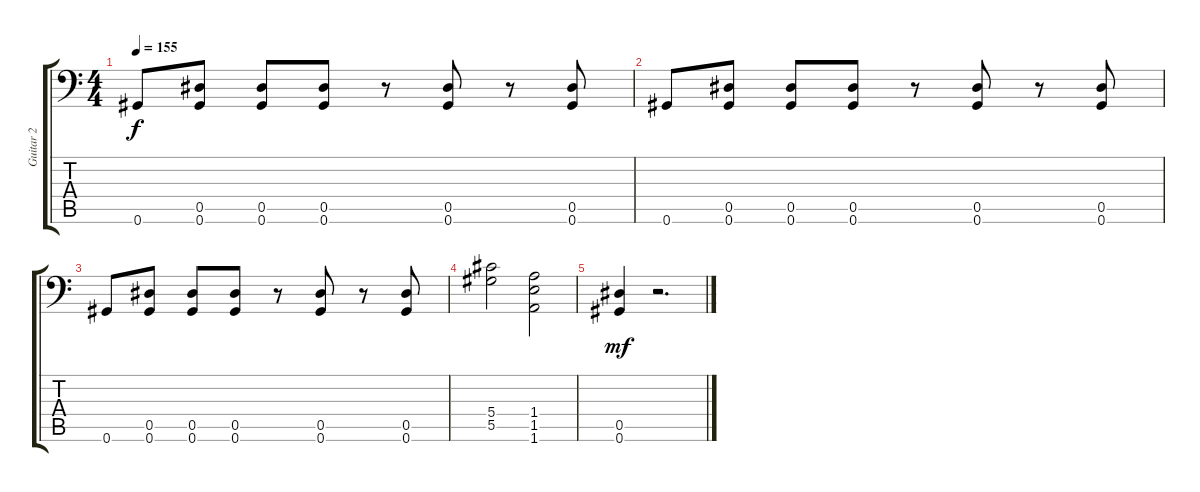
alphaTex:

\track ("Guitar 2" "Guitar 2") {instrument distortionguitar}
\staff {score tabs}
\tuning (Bb3 F3 Db3 Ab2 Eb2 Ab1) {hide}
\ts (4 4)
\tempo 155
\clef f4
\ks c
0.6.8{dy f} (0.5 0.6).8 (0.5 0.6).8 (0.5 0.6).8 r.8 (0.5 0.6).8 r.8 (0.5 0.6).8 |
0.6.8 (0.5 0.6).8 (0.5 0.6).8 (0.5 0.6).8 r.8 (0.5 0.6).8 r.8 (0.5 0.6).8 |
0.6.8 (0.5 0.6).8 (0.5 0.6).8 (0.5 0.6).8 r.8 (0.5 0.6).8 r.8 (0.5 0.6).8 |
(5.4 5.5).2 (1.4 1.5 1.6).2 |
(0.5 0.6).4{dy mf} r.2{d}
